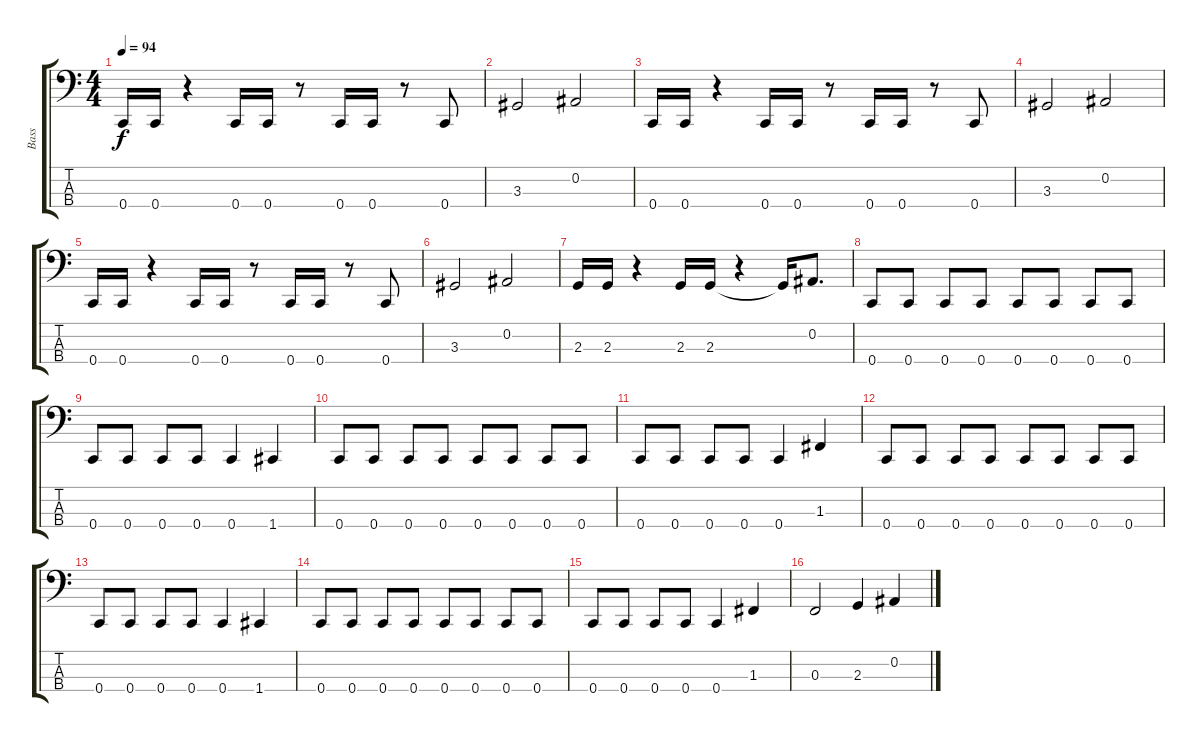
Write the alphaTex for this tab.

\track ("Bass" "Bass") {solo instrument electricbassfinger}
\staff {score tabs}
\tuning (Eb2 Bb1 F1 C1) {hide}
\ts (4 4)
\tempo 94
\clef f4
\ks c
0.4.16{dy f} 0.4.16 r.4 0.4.16 0.4.16 r.8 0.4.16 0.4.16 r.8 0.4.8 |
3.3.2 0.2.2 |
0.4.16 0.4.16 r.4 0.4.16 0.4.16 r.8 0.4.16 0.4.16 r.8 0.4.8 |
3.3.2 0.2.2 |
0.4.16 0.4.16 r.4 0.4.16 0.4.16 r.8 0.4.16 0.4.16 r.8 0.4.8 |
3.3.2 0.2.2 |
2.3.16 2.3.16 r.4 2.3.16 2.3.16 r.4 2.3{t}.16 0.2.8{d} |
0.4.8 0.4.8 0.4.8 0.4.8 0.4.8 0.4.8 0.4.8 0.4.8 |
0.4.8 0.4.8 0.4.8 0.4.8 0.4.4 1.4.4 |
0.4.8 0.4.8 0.4.8 0.4.8 0.4.8 0.4.8 0.4.8 0.4.8 |
0.4.8 0.4.8 0.4.8 0.4.8 0.4.4 1.3.4 |
0.4.8 0.4.8 0.4.8 0.4.8 0.4.8 0.4.8 0.4.8 0.4.8 |
0.4.8 0.4.8 0.4.8 0.4.8 0.4.4 1.4.4 |
0.4.8 0.4.8 0.4.8 0.4.8 0.4.8 0.4.8 0.4.8 0.4.8 |
0.4.8 0.4.8 0.4.8 0.4.8 0.4.4 1.3.4 |
0.3.2 2.3.4 0.2.4
